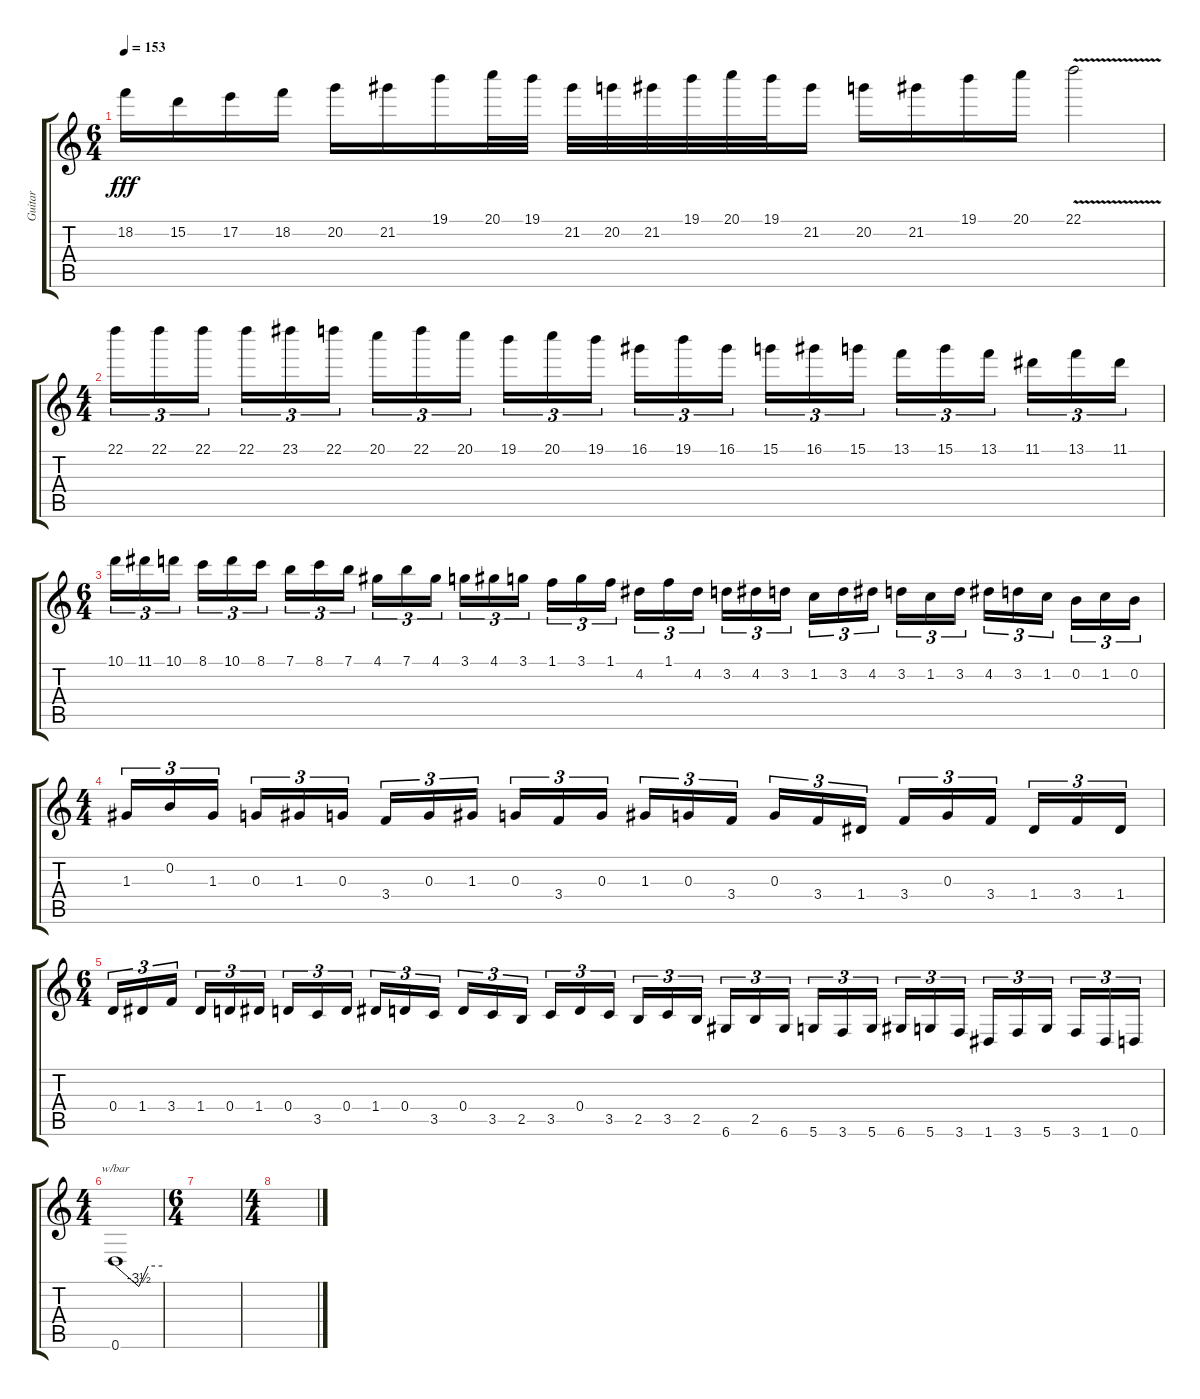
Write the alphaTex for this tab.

\track ("Guitar" "Guitar") {instrument distortionguitar}
\staff {score tabs}
\tuning (E4 B3 G3 D3 A2 D2) {hide}
\ts (6 4)
\tempo 153
\clef g2
\ks c
18.2.16{dy fff} 15.2.16 17.2.16 18.2.16 20.2.16 21.2.16 19.1.16 20.1.32 19.1.32 21.2.32 20.2.32 21.2.32 19.1.32 20.1.32 19.1.32 21.2.16 20.2.16 21.2.16 19.1.16 20.1.16 22.1{v}.2 |
\ts (4 4)
22.1.16{tu (3 2)} 22.1.16{tu (3 2)} 22.1.16{tu (3 2) beam splitsecondary} 22.1.16{tu (3 2)} 23.1.16{tu (3 2)} 22.1.16{tu (3 2)} 20.1.16{tu (3 2)} 22.1.16{tu (3 2)} 20.1.16{tu (3 2) beam splitsecondary} 19.1.16{tu (3 2)} 20.1.16{tu (3 2)} 19.1.16{tu (3 2)} 16.1.16{tu (3 2)} 19.1.16{tu (3 2)} 16.1.16{tu (3 2) beam splitsecondary} 15.1.16{tu (3 2)} 16.1.16{tu (3 2)} 15.1.16{tu (3 2)} 13.1.16{tu (3 2)} 15.1.16{tu (3 2)} 13.1.16{tu (3 2) beam splitsecondary} 11.1.16{tu (3 2)} 13.1.16{tu (3 2)} 11.1.16{tu (3 2)} |
\ts (6 4)
10.1.16{tu (3 2)} 11.1.16{tu (3 2)} 10.1.16{tu (3 2) beam splitsecondary} 8.1.16{tu (3 2)} 10.1.16{tu (3 2)} 8.1.16{tu (3 2) beam splitsecondary} 7.1.16{tu (3 2)} 8.1.16{tu (3 2)} 7.1.16{tu (3 2) beam splitsecondary} 4.1.16{tu (3 2)} 7.1.16{tu (3 2)} 4.1.16{tu (3 2) beam splitsecondary} 3.1.16{tu (3 2)} 4.1.16{tu (3 2)} 3.1.16{tu (3 2) beam splitsecondary} 1.1.16{tu (3 2)} 3.1.16{tu (3 2)} 1.1.16{tu (3 2)} 4.2.16{tu (3 2)} 1.1.16{tu (3 2)} 4.2.16{tu (3 2) beam splitsecondary} 3.2.16{tu (3 2)} 4.2.16{tu (3 2)} 3.2.16{tu (3 2) beam splitsecondary} 1.2.16{tu (3 2)} 3.2.16{tu (3 2)} 4.2.16{tu (3 2) beam splitsecondary} 3.2.16{tu (3 2)} 1.2.16{tu (3 2)} 3.2.16{tu (3 2) beam splitsecondary} 4.2.16{tu (3 2)} 3.2.16{tu (3 2)} 1.2.16{tu (3 2) beam splitsecondary} 0.2.16{tu (3 2)} 1.2.16{tu (3 2)} 0.2.16{tu (3 2)} |
\ts (4 4)
1.3.16{tu (3 2)} 0.2.16{tu (3 2)} 1.3.16{tu (3 2) beam splitsecondary} 0.3.16{tu (3 2)} 1.3.16{tu (3 2)} 0.3.16{tu (3 2)} 3.4.16{tu (3 2)} 0.3.16{tu (3 2)} 1.3.16{tu (3 2) beam splitsecondary} 0.3.16{tu (3 2)} 3.4.16{tu (3 2)} 0.3.16{tu (3 2)} 1.3.16{tu (3 2)} 0.3.16{tu (3 2)} 3.4.16{tu (3 2) beam splitsecondary} 0.3.16{tu (3 2)} 3.4.16{tu (3 2)} 1.4.16{tu (3 2)} 3.4.16{tu (3 2)} 0.3.16{tu (3 2)} 3.4.16{tu (3 2) beam splitsecondary} 1.4.16{tu (3 2)} 3.4.16{tu (3 2)} 1.4.16{tu (3 2)} |
\ts (6 4)
0.4.16{tu (3 2)} 1.4.16{tu (3 2)} 3.4.16{tu (3 2) beam splitsecondary} 1.4.16{tu (3 2)} 0.4.16{tu (3 2)} 1.4.16{tu (3 2) beam splitsecondary} 0.4.16{tu (3 2)} 3.5.16{tu (3 2)} 0.4.16{tu (3 2) beam splitsecondary} 1.4.16{tu (3 2)} 0.4.16{tu (3 2)} 3.5.16{tu (3 2) beam splitsecondary} 0.4.16{tu (3 2)} 3.5.16{tu (3 2)} 2.5.16{tu (3 2) beam splitsecondary} 3.5.16{tu (3 2)} 0.4.16{tu (3 2)} 3.5.16{tu (3 2)} 2.5.16{tu (3 2)} 3.5.16{tu (3 2)} 2.5.16{tu (3 2) beam splitsecondary} 6.6.16{tu (3 2)} 2.5.16{tu (3 2)} 6.6.16{tu (3 2) beam splitsecondary} 5.6.16{tu (3 2)} 3.6.16{tu (3 2)} 5.6.16{tu (3 2) beam splitsecondary} 6.6.16{tu (3 2)} 5.6.16{tu (3 2)} 3.6.16{tu (3 2) beam splitsecondary} 1.6.16{tu (3 2)} 3.6.16{tu (3 2)} 5.6.16{tu (3 2) beam splitsecondary} 3.6.16{tu (3 2)} 1.6.16{tu (3 2)} 0.6.16{tu (3 2)} |
\ts (4 4)
0.6.1{tbe (custom default 0 0 30 -14 42 0 60 0)} |
\ts (6 4)
|
\ts (4 4)
